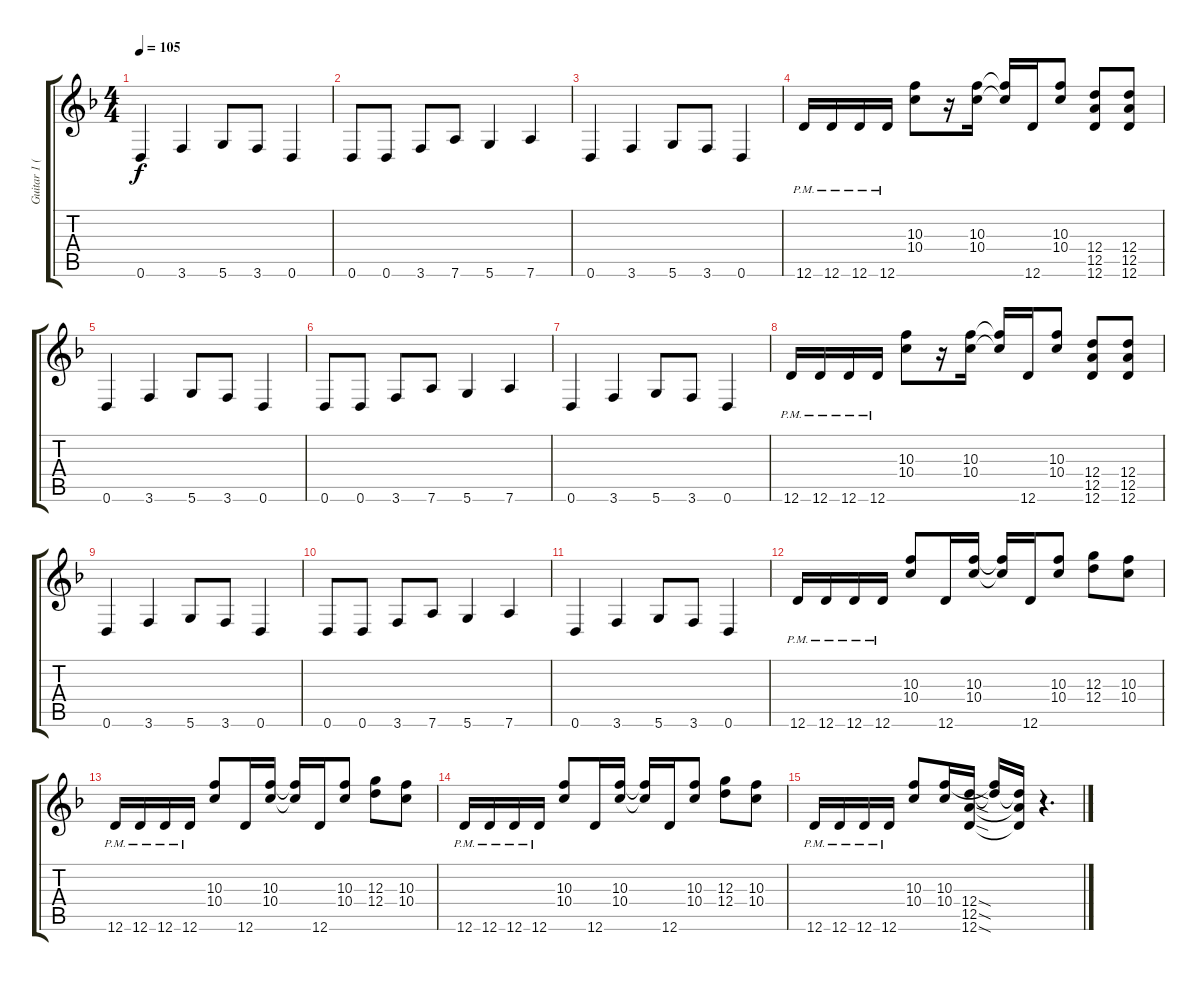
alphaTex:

\track ("Guitar 1 (Joe Satriani)" "Guitar 1 (") {instrument distortionguitar}
\staff {score tabs}
\tuning (E4 B3 G3 D3 A2 D2) {hide}
\ts (4 4)
\tempo 105
\clef g2
\ks f
0.6.4{dy f} 3.6.4 5.6.8 3.6.8 0.6.4 |
0.6.8 0.6.8 3.6.8 7.6.8 5.6.4 7.6.4 |
0.6.4 3.6.4 5.6.8 3.6.8 0.6.4 |
12.6{pm}.16 12.6{pm}.16 12.6{pm}.16 12.6{pm}.16 (10.3 10.4).8 r.16 (10.3 10.4).16 (10.3{t} 10.4{t}).16 12.6.16 (10.3 10.4).8 (12.4 12.5 12.6).8 (12.4 12.5 12.6).8 |
0.6.4 3.6.4 5.6.8 3.6.8 0.6.4 |
0.6.8 0.6.8 3.6.8 7.6.8 5.6.4 7.6.4 |
0.6.4 3.6.4 5.6.8 3.6.8 0.6.4 |
12.6{pm}.16 12.6{pm}.16 12.6{pm}.16 12.6{pm}.16 (10.3 10.4).8 r.16 (10.3 10.4).16 (10.3{t} 10.4{t}).16 12.6.16 (10.3 10.4).8 (12.4 12.5 12.6).8 (12.4 12.5 12.6).8 |
0.6.4 3.6.4 5.6.8 3.6.8 0.6.4 |
0.6.8 0.6.8 3.6.8 7.6.8 5.6.4 7.6.4 |
0.6.4 3.6.4 5.6.8 3.6.8 0.6.4 |
12.6{pm}.16 12.6{pm}.16 12.6{pm}.16 12.6{pm}.16 (10.3 10.4).8 12.6.16 (10.3 10.4).16 (10.3{t} 10.4{t}).16 12.6.16 (10.3 10.4).8 (12.3 12.4).8 (10.3 10.4).8 |
12.6{pm}.16 12.6{pm}.16 12.6{pm}.16 12.6{pm}.16 (10.3 10.4).8 12.6.16 (10.3 10.4).16 (10.3{t} 10.4{t}).16 12.6.16 (10.3 10.4).8 (12.3 12.4).8 (10.3 10.4).8 |
12.6{pm}.16 12.6{pm}.16 12.6{pm}.16 12.6{pm}.16 (10.3 10.4).8 12.6.16 (10.3 10.4).16 (10.3{t} 10.4{t}).16 12.6.16 (10.3 10.4).8 (12.3 12.4).8 (10.3 10.4).8 |
12.6{pm}.16 12.6{pm}.16 12.6{pm}.16 12.6{pm}.16 (10.3 10.4).8 (10.3 10.4).16 (12.4{sod} 12.5{sod} 12.6{sod}).16 (10.3{t} 12.4{t}).16 (12.4{t} 12.5{t} 12.6{t}).16 r.4{d}
